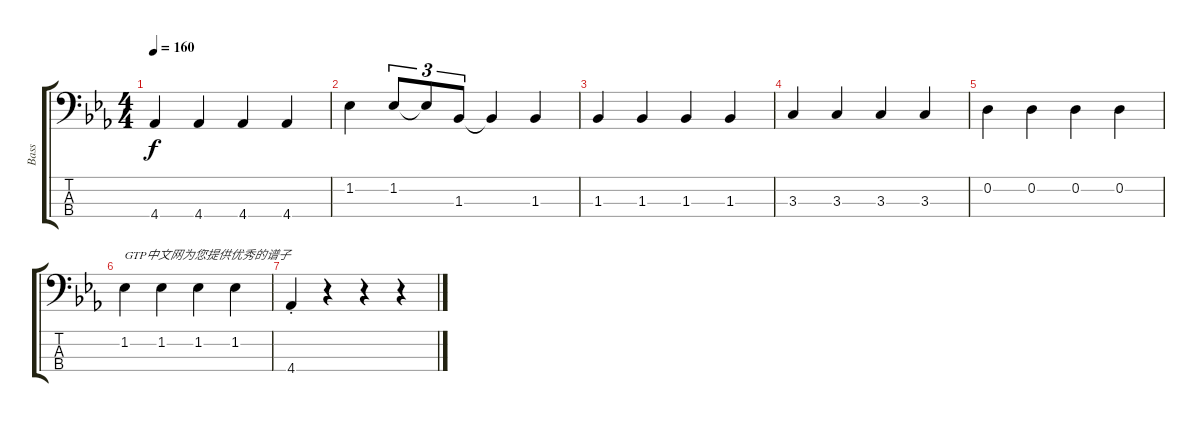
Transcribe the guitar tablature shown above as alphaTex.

\track ("Bass" "Bass") {instrument electricbassfinger}
\staff {score tabs}
\tuning (G2 D2 A1 E1) {hide}
\ts (4 4)
\tempo 160
\clef f4
\ks eb
4.4.4{dy f} 4.4.4 4.4.4 4.4.4 |
1.2.4 1.2.8{tu (3 2)} 1.2{t}.8{tu (3 2)} 1.3.8{tu (3 2)} 1.3{t}.4 1.3.4 |
1.3.4 1.3.4 1.3.4 1.3.4 |
3.3.4 3.3.4 3.3.4 3.3.4 |
0.2.4 0.2.4 0.2.4 0.2.4 |
1.2.4{txt "GTP中文网为您提供优秀的谱子"} 1.2.4 1.2.4 1.2.4 |
4.4{st}.4 r.4 r.4 r.4
